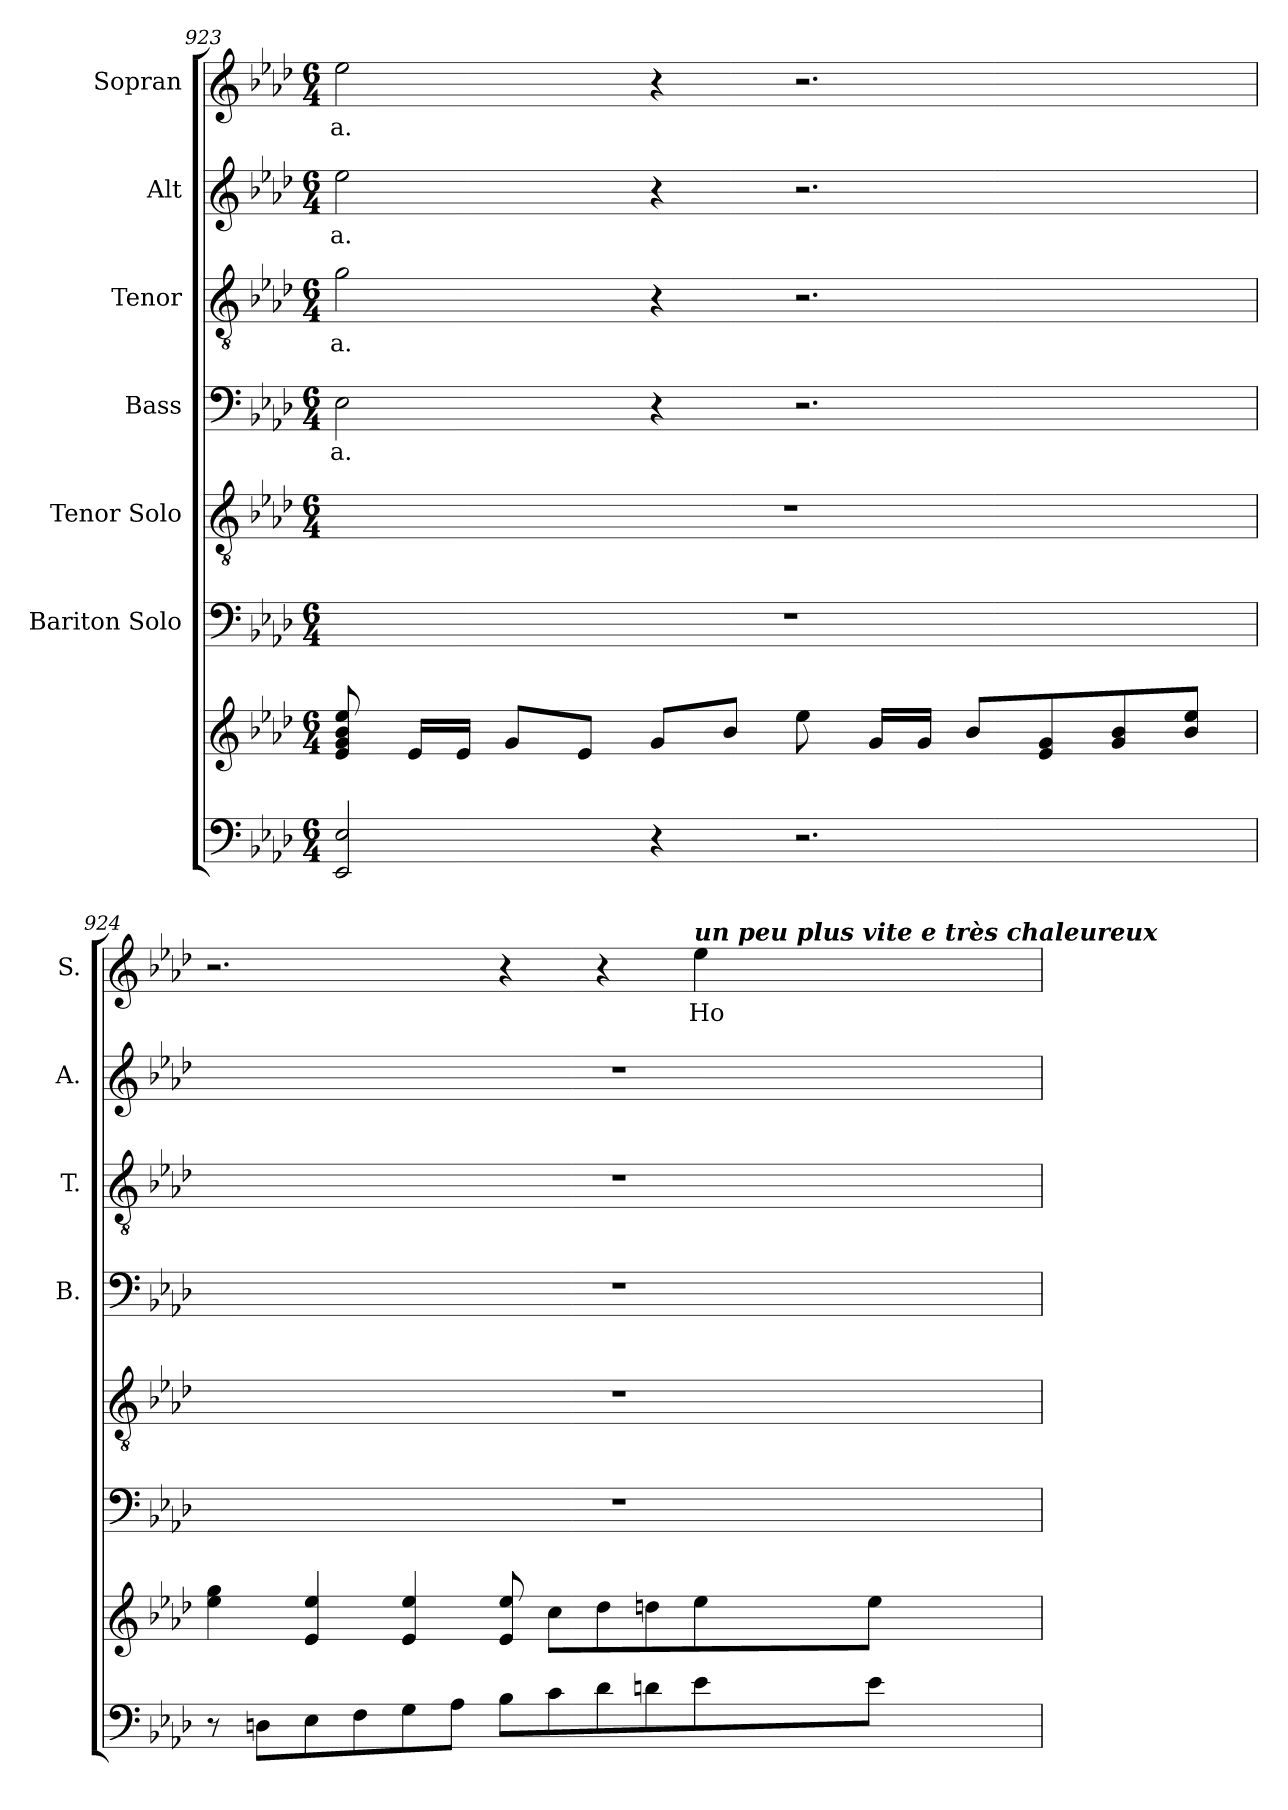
**kern	**kern	**kern	**kern	**kern	**text	**kern	**text	**kern	**text	**kern	**text
*part7	*part7	*part6	*part5	*part4	*part4	*part3	*part3	*part2	*part2	*part1	*part1
*staff8	*staff7	*staff6	*staff5	*staff4	*staff4	*staff3	*staff3	*staff2	*staff2	*staff1	*staff1
*	*	*I"Bariton Solo	*I"Tenor Solo	*I"Bass	*	*I"Tenor	*	*I"Alt	*	*I"Sopran	*
*	*	*	*	*I'B.	*	*I'T.	*	*I'A.	*	*I'S.	*
*clefF4	*clefG2	*clefF4	*clefGv2	*clefF4	*	*clefGv2	*	*clefG2	*	*clefG2	*
*k[b-e-a-d-]	*k[b-e-a-d-]	*k[b-e-a-d-]	*k[b-e-a-d-]	*k[b-e-a-d-]	*	*k[b-e-a-d-]	*	*k[b-e-a-d-]	*	*k[b-e-a-d-]	*
*A-:	*A-:	*A-:	*A-:	*A-:	*	*A-:	*	*A-:	*	*A-:	*
*M6/4	*M6/4	*M6/4	*M6/4	*M6/4	*	*M6/4	*	*M6/4	*	*M6/4	*
=923	=923	=923	=923	=923	=923	=923	=923	=923	=923	=923	=923
!	!	!	!	!	!LO:LY:b	!	!LO:LY:b	!	!LO:LY:b	!	!LO:LY:b
2EE-/ 2E-/	8e-/ 8g/ 8b-/ 8ee-/	1.r	1.r	2E-\	-a.	2g\	-a.	2ee-\	-a.	2ee-\	-a.
.	16e-/LL	.	.	.	.	.	.	.	.	.	.
.	16e-/JJ	.	.	.	.	.	.	.	.	.	.
.	8g/L	.	.	.	.	.	.	.	.	.	.
.	8e-/J	.	.	.	.	.	.	.	.	.	.
4r	8g/L	.	.	4r	.	4r	.	4r	.	4r	.
.	8b-/J	.	.	.	.	.	.	.	.	.	.
2.r	8ee-\	.	.	2.r	.	2.r	.	2.r	.	2.r	.
.	16g/LL	.	.	.	.	.	.	.	.	.	.
.	16g/JJ	.	.	.	.	.	.	.	.	.	.
.	8b-/L	.	.	.	.	.	.	.	.	.	.
.	8e-/ 8g/	.	.	.	.	.	.	.	.	.	.
.	8g/ 8b-/	.	.	.	.	.	.	.	.	.	.
.	8b-/ 8ee-/J	.	.	.	.	.	.	.	.	.	.
!!LO:LB:g=z
=924	=924	=924	=924	=924	=924	=924	=924	=924	=924	=924	=924
8r	4ee-\ 4gg\	1.r	1.r	1.r	.	1.r	.	1.r	.	2.r	.
8Dn\L	.	.	.	.	.	.	.	.	.	.	.
8E-\	4e-/ 4ee-/	.	.	.	.	.	.	.	.	.	.
8F\	.	.	.	.	.	.	.	.	.	.	.
8G\	4e-/ 4ee-/	.	.	.	.	.	.	.	.	.	.
8A-\J	.	.	.	.	.	.	.	.	.	.	.
8B-\L	8e-/ 8ee-/	.	.	.	.	.	.	.	.	4r	.
8c\	8cc\L	.	.	.	.	.	.	.	.	.	.
8d-\	8dd-\	.	.	.	.	.	.	.	.	4r	.
8dn\	8ddn\	.	.	.	.	.	.	.	.	.	.
!	!	!	!	!	!	!	!	!	!	!LO:TX:a:Bi:t=un peu plus vite e très chaleureux	!
!	!	!	!	!	!	!	!	!	!	!	!LO:LY:b
8e-\	8ee-\	.	.	.	.	.	.	.	.	4ee-\	Ho-
8e-\J	8ee-\J	.	.	.	.	.	.	.	.	.	.
=	=	=	=	=	=	=	=	=	=	=	=
*-	*-	*-	*-	*-	*-	*-	*-	*-	*-	*-	*-
